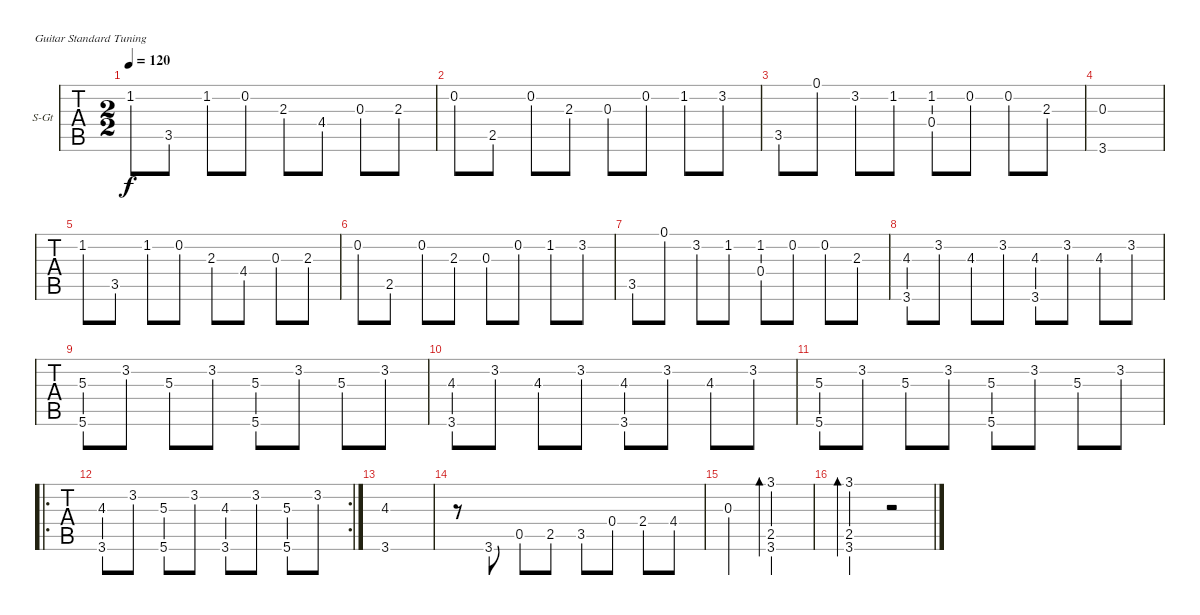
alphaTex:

\bracketExtendMode groupsimilarinstruments
\firstSystemTrackNameOrientation horizontal
\otherSystemsTrackNameOrientation horizontal
\track ("Rythm" "S-Gt") {instrument acousticguitarsteel}
\staff {tabs}
\tuning (E4 B3 G3 D3 A2 E2)
\ts (2 2)
\tempo 120
\clef g2
\ks c
1.2.8{dy f} 3.5.8 1.2.8 0.2.8 2.3.8 4.4.8 0.3.8 2.3.8 |
0.2.8 2.5.8 0.2.8 2.3.8 0.3.8 0.2.8 1.2.8 3.2.8 |
3.5.8 0.1.8 3.2.8 1.2.8 (1.2 0.4).8 0.2.8 0.2.8 2.3.8 |
(0.3 3.6).1 |
1.2.8 3.5.8 1.2.8 0.2.8 2.3.8 4.4.8 0.3.8 2.3.8 |
0.2.8 2.5.8 0.2.8 2.3.8 0.3.8 0.2.8 1.2.8 3.2.8 |
3.5.8 0.1.8 3.2.8 1.2.8 (1.2 0.4).8 0.2.8 0.2.8 2.3.8 |
(4.3 3.6).8 3.2.8 4.3.8 3.2.8 (4.3 3.6).8 3.2.8 4.3.8 3.2.8 |
(5.3 5.6).8 3.2.8 5.3.8 3.2.8 (5.3 5.6).8 3.2.8 5.3.8 3.2.8 |
(4.3 3.6).8 3.2.8 4.3.8 3.2.8 (4.3 3.6).8 3.2.8 4.3.8 3.2.8 |
(5.3 5.6).8 3.2.8 5.3.8 3.2.8 (5.3 5.6).8 3.2.8 5.3.8 3.2.8 |
\ro
\rc 2
(4.3 3.6).8 3.2.8 (5.3 5.6).8 3.2.8 (4.3 3.6).8 3.2.8 (5.3 5.6).8 3.2.8 |
(4.3 3.6).1 |
r.8 3.6.8 0.5.8 2.5.8 3.5.8 0.4.8 2.4.8 4.4.8 |
0.3.2 (3.1 2.5 3.6).2{bd 480} |
(3.1 2.5 3.6).2{bd 480} r.2
